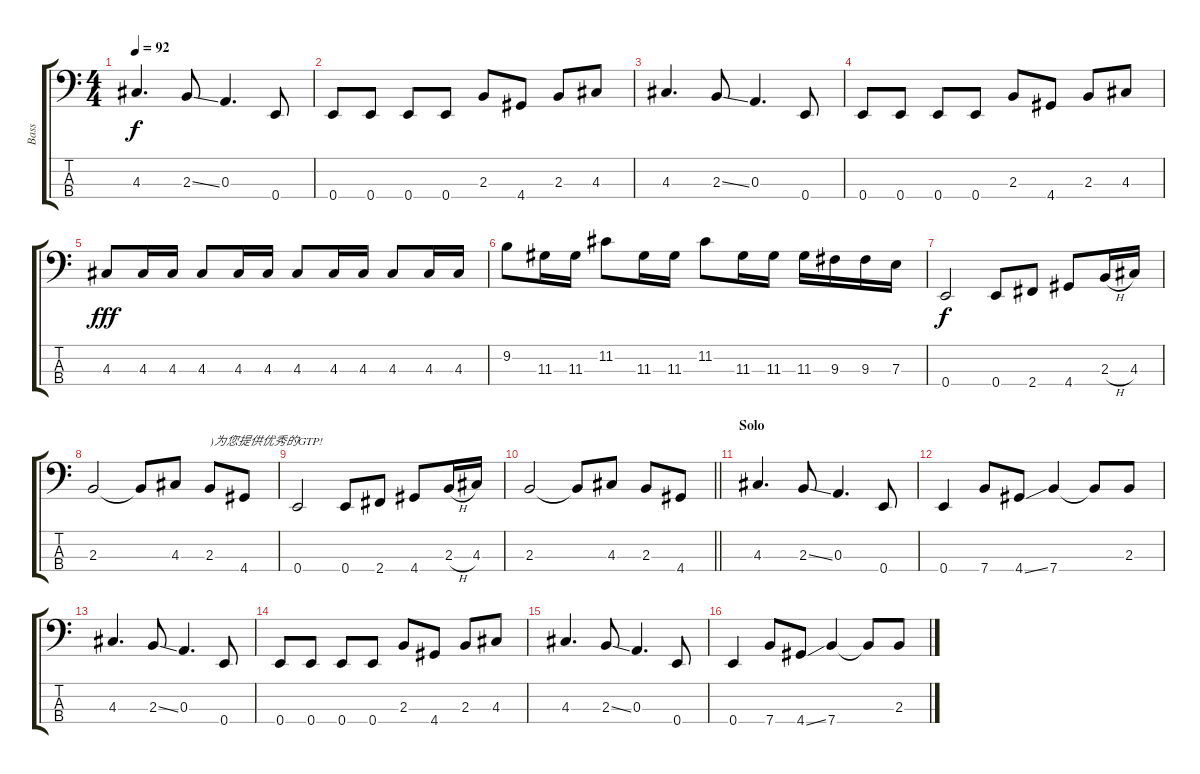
\track ("Bass" "Bass") {instrument electricbassfinger}
\staff {score tabs}
\tuning (G2 D2 A1 E1) {hide}
\ts (4 4)
\tempo 92
\clef f4
\ks c
4.3.4{d dy f} 2.3{ss}.8 0.3.4{d} 0.4.8 |
0.4.8 0.4.8 0.4.8 0.4.8 2.3.8 4.4.8 2.3.8 4.3.8 |
4.3.4{d} 2.3{ss}.8 0.3.4{d} 0.4.8 |
0.4.8 0.4.8 0.4.8 0.4.8 2.3.8 4.4.8 2.3.8 4.3.8 |
4.3.8{dy fff} 4.3.16 4.3.16 4.3.8 4.3.16 4.3.16 4.3.8 4.3.16 4.3.16 4.3.8 4.3.16 4.3.16 |
9.2.8 11.3.16 11.3.16 11.2.8 11.3.16 11.3.16 11.2.8 11.3.16 11.3.16 11.3.16 9.3.16 9.3.16 7.3.16 |
0.4.2{dy f} 0.4.8 2.4.8 4.4.8 2.3{h}.16 4.3.16 |
2.3.2 2.3{t}.8 4.3.8 2.3.8{txt ")为您提供优秀的GTP!"} 4.4.8 |
0.4.2 0.4.8 2.4.8 4.4.8 2.3{h}.16 4.3.16 |
\barLineRight lightlight
2.3.2 2.3{t}.8 4.3.8 2.3.8 4.4.8 |
\section ("" "Solo")
4.3.4{d} 2.3{ss}.8 0.3.4{d} 0.4.8 |
0.4.4 7.4.8 4.4{ss}.8 7.4.4 7.4{t}.8 2.3.8 |
4.3.4{d} 2.3{ss}.8 0.3.4{d} 0.4.8 |
0.4.8 0.4.8 0.4.8 0.4.8 2.3.8 4.4.8 2.3.8 4.3.8 |
4.3.4{d} 2.3{ss}.8 0.3.4{d} 0.4.8 |
0.4.4 7.4.8 4.4{ss}.8 7.4.4 7.4{t}.8 2.3.8
